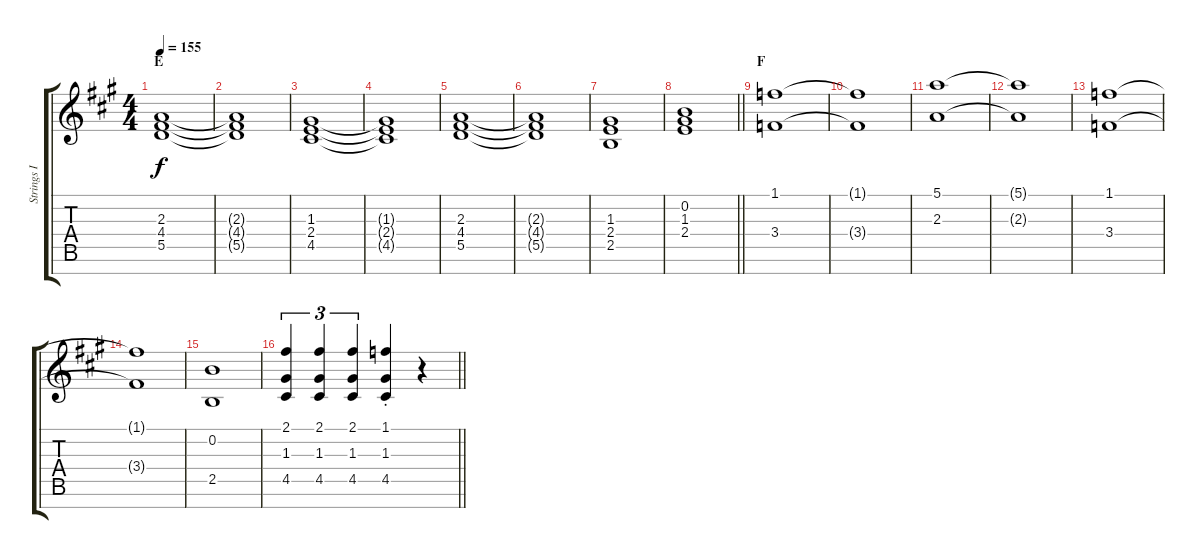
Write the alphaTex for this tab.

\track ("Strings I" "Strings I") {instrument stringensemble1}
\staff {score tabs}
\tuning (E5 B4 G4 D4 A3 E3 B2) {hide}
\ts (4 4)
\section ("" "E")
\tempo 155
\clef g2
\ks a
(2.3 4.4 5.5).1{dy f} |
(2.3{t} 4.4{t} 5.5{t}).1 |
(1.3 2.4 4.5).1 |
(1.3{t} 2.4{t} 4.5{t}).1 |
(2.3 4.4 5.5).1 |
(2.3{t} 4.4{t} 5.5{t}).1 |
(1.3 2.4 2.5).1 |
\barLineRight lightlight
(0.2 1.3 2.4).1 |
\section ("" "F")
(1.1 3.4).1 |
(1.1{t} 3.4{t}).1 |
(5.1 2.3).1 |
(5.1{t} 2.3{t}).1 |
(1.1 3.4).1 |
(1.1{t} 3.4{t}).1 |
(0.2 2.5).1 |
\barLineRight lightlight
(2.1 1.3 4.5).4{tu (3 2)} (2.1 1.3 4.5).4{tu (3 2)} (2.1 1.3 4.5).4{tu (3 2)} (1.1{st} 1.3{st} 4.5{st}).4 r.4
